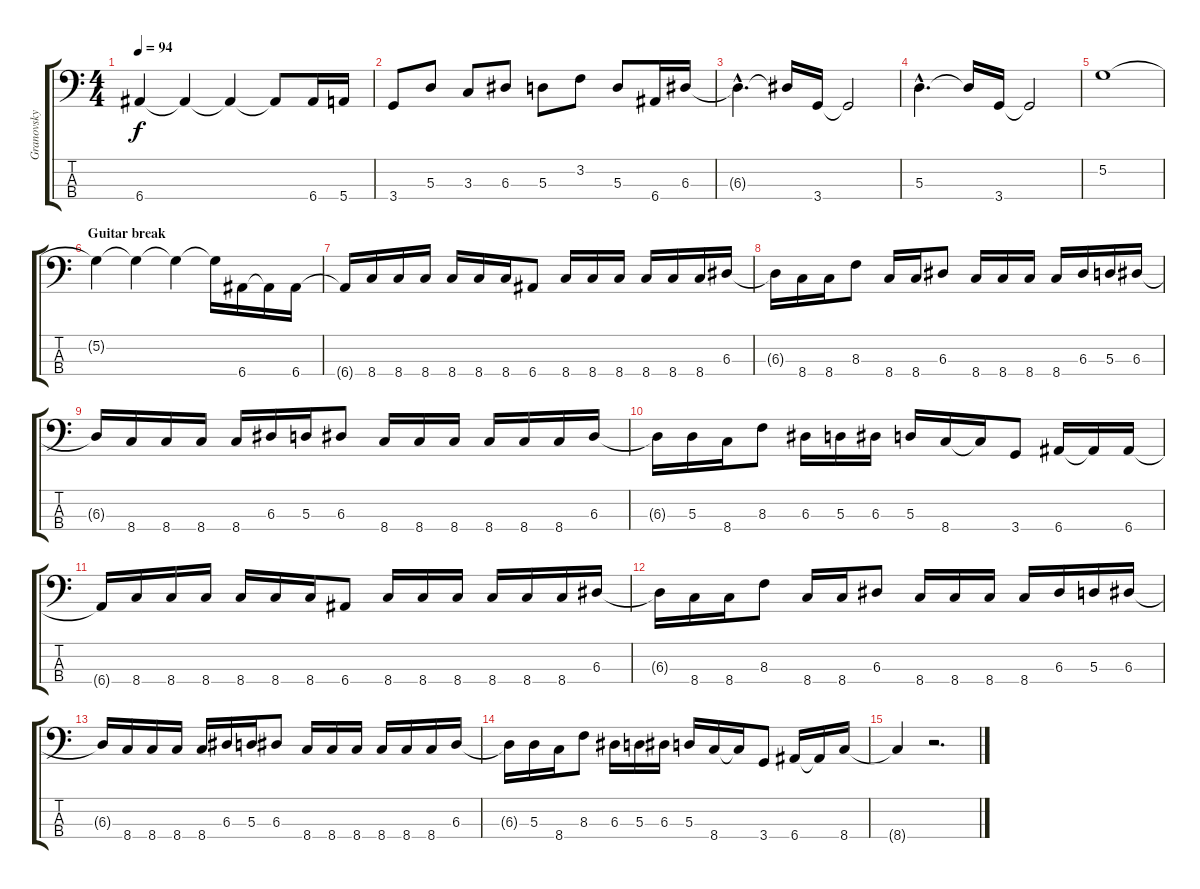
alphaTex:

\track ("Granovsky" "Granovsky") {instrument electricbassfinger}
\staff {score tabs}
\tuning (G2 D2 A1 E1) {hide}
\ts (4 4)
\tempo 94
\clef f4
\ks c
6.4{t}.4{dy f} 6.4{t}.4 6.4{t}.4 6.4{t}.8 6.4.16 5.4.16 |
3.4.8 5.3.8 3.3.8 6.3.8 5.3.8 3.2.8 5.3.8 6.4.16 6.3.16 |
6.3{hac t}.4{d} 6.3{t}.16 3.4.16 3.4{t}.2 |
5.3{hac}.4{d} 5.3{t}.16 3.4.16 3.4{t}.2 |
5.2.1 |
\section ("" "Guitar break")
5.2{t}.4 5.2{t}.4 5.2{t}.4 5.2{t}.16 6.4.16 6.4{t}.16 6.4.16 |
6.4{t}.16 8.4.16 8.4.16 8.4.16 8.4.16 8.4.16 8.4.16 6.4.8 8.4.16 8.4.16 8.4.16 8.4.16 8.4.16 8.4.16 6.3.16 |
6.3{t}.16 8.4.16 8.4.16 8.3.8 8.4.16 8.4.16 6.3.8 8.4.16 8.4.16 8.4.16 8.4.16 6.3.16 5.3.16 6.3.16 |
6.3{t}.16 8.4.16 8.4.16 8.4.16 8.4.16 6.3.16 5.3.16 6.3.8 8.4.16 8.4.16 8.4.16 8.4.16 8.4.16 8.4.16 6.3.16 |
6.3{t}.16 5.3.16 8.4.16 8.3.8 6.3.16 5.3.16 6.3.16 5.3.16 8.4.16 8.4{t}.16 3.4.8 6.4.16 6.4{t}.16 6.4.16 |
6.4{t}.16 8.4.16 8.4.16 8.4.16 8.4.16 8.4.16 8.4.16 6.4.8 8.4.16 8.4.16 8.4.16 8.4.16 8.4.16 8.4.16 6.3.16 |
6.3{t}.16 8.4.16 8.4.16 8.3.8 8.4.16 8.4.16 6.3.8 8.4.16 8.4.16 8.4.16 8.4.16 6.3.16 5.3.16 6.3.16 |
6.3{t}.16 8.4.16 8.4.16 8.4.16 8.4.16 6.3.16 5.3.16 6.3.8 8.4.16 8.4.16 8.4.16 8.4.16 8.4.16 8.4.16 6.3.16 |
6.3{t}.16 5.3.16 8.4.16 8.3.8 6.3.16 5.3.16 6.3.16 5.3.16 8.4.16 8.4{t}.16 3.4.8 6.4.16 6.4{t}.16 8.4.16 |
8.4{t}.4 r.2{d}
